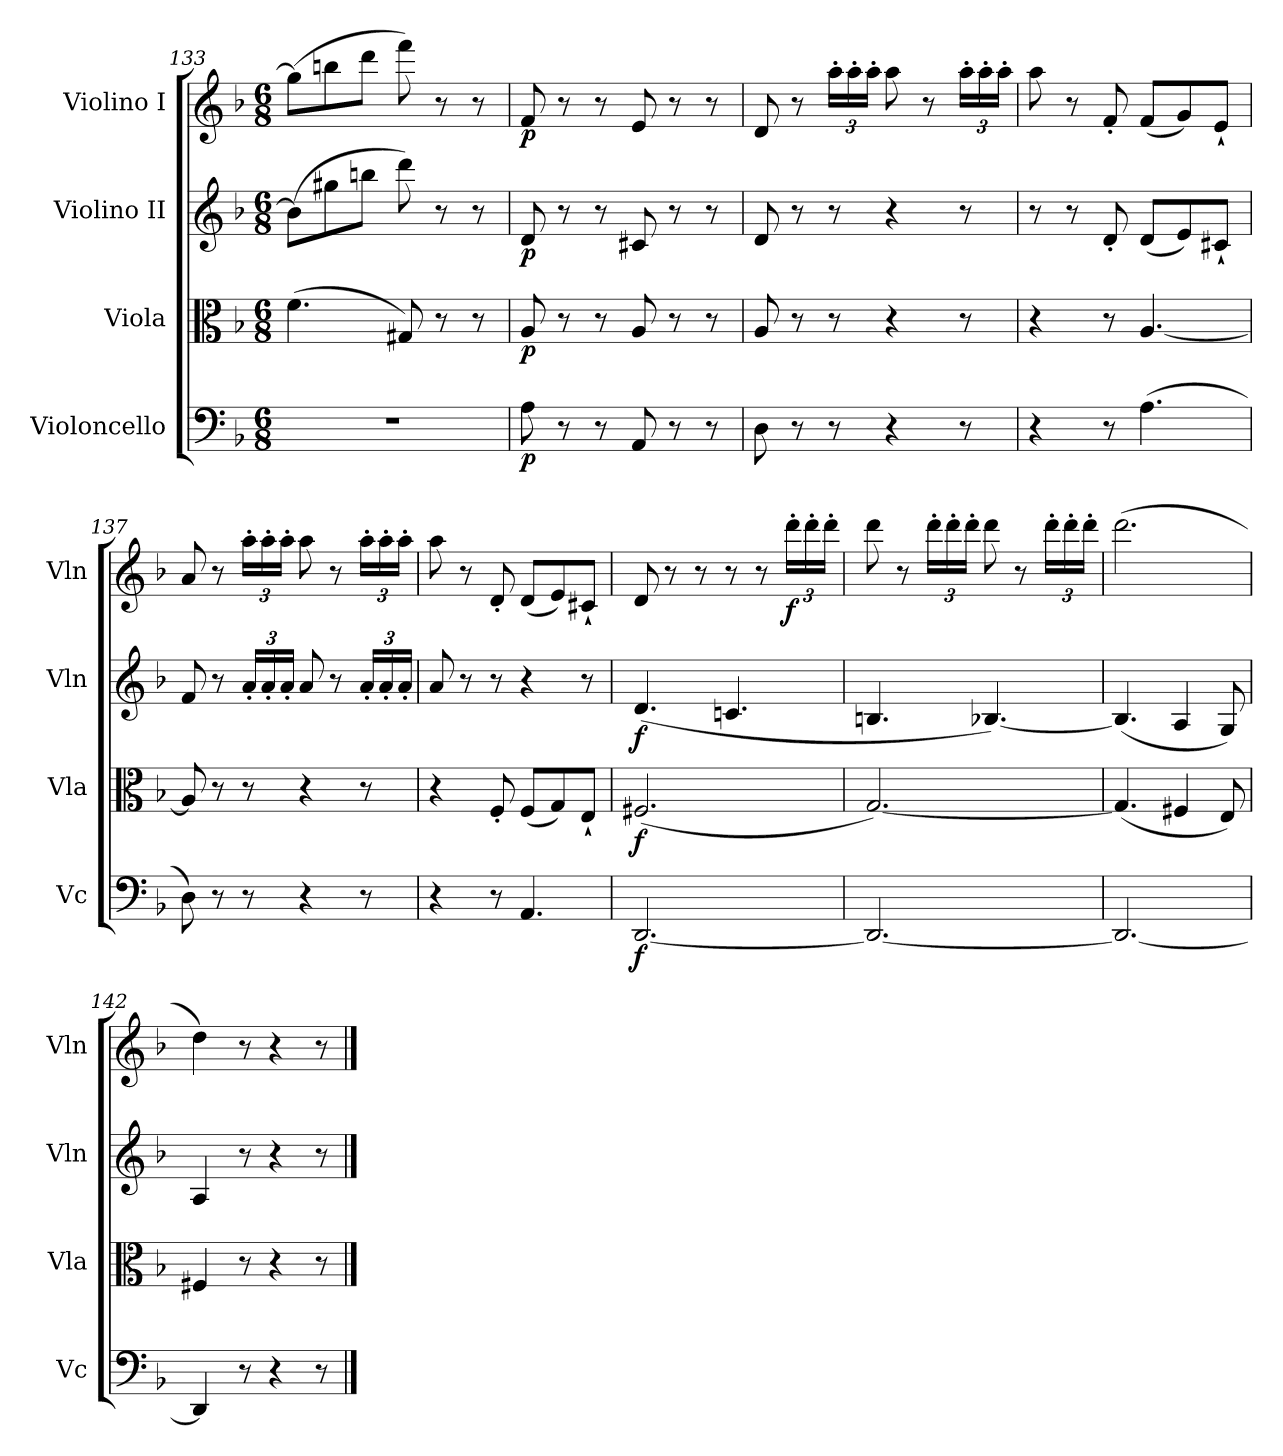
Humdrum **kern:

**kern	**dynam	**kern	**dynam	**kern	**dynam	**kern	**dynam
*part4	*part4	*part3	*part3	*part2	*part2	*part1	*part1
*staff4	*staff4	*staff3	*staff3	*staff2	*staff2	*staff1	*staff1
*I"Violoncello	*	*I"Viola	*	*I"Violino II	*	*I"Violino I	*
*I'Vc	*	*I'Vla	*	*I'Vln	*	*I'Vln	*
*clefF4	*	*clefC3	*	*clefG2	*	*clefG2	*
*k[b-]	*	*k[b-]	*	*k[b-]	*	*k[b-]	*
*M6/8	*	*M6/8	*	*M6/8	*	*M6/8	*
=133	=133	=133	=133	=133	=133	=133	=133
2.r	.	(>4.f\	.	(>8b\L]	.	(>8gg#\L]	.
.	.	.	.	8gg#X\	.	8bbn\	.
.	.	.	.	8bbn\J	.	8ddd\J	.
.	.	8G#X/)	.	8ddd\)	.	8fff\)	.
.	.	8r	.	8r	.	8r	.
.	.	8r	.	8r	.	8r	.
=134	=134	=134	=134	=134	=134	=134	=134
!	!LO:DY:b	!	!LO:DY:b	!	!LO:DY:b	!	!LO:DY:b
8A\	p	8A/	p	8d/	p	8f/	p
8r	.	8r	.	8r	.	8r	.
8r	.	8r	.	8r	.	8r	.
8AA/	.	8A/	.	8c#X/	.	8e/	.
8r	.	8r	.	8r	.	8r	.
8r	.	8r	.	8r	.	8r	.
=135	=135	=135	=135	=135	=135	=135	=135
8D\	.	8A/	.	8d/	.	8d/	.
8r	.	8r	.	8r	.	8r	.
*	*	*	*	*	*	*Xbrackettup	*
8r	.	8r	.	8r	.	24aa'\LL	.
.	.	.	.	.	.	24aa'\	.
.	.	.	.	.	.	24aa'\JJ	.
4r	.	4r	.	4r	.	8aa\	.
.	.	.	.	.	.	8r	.
8r	.	8r	.	8r	.	24aa'\LL	.
.	.	.	.	.	.	24aa'\	.
.	.	.	.	.	.	24aa'\JJ	.
=136	=136	=136	=136	=136	=136	=136	=136
4r	.	4r	.	8r	.	8aa\	.
.	.	.	.	8r	.	8r	.
8r	.	8r	.	8d'/	.	8f'/	.
(>4.A\	.	[4.A/	.	(<8d/L	.	(<8f/L	.
.	.	.	.	8e/)	.	8g/)	.
.	.	.	.	8c#X`/J	.	8e`/J	.
!!LO:LB:g=z
=137	=137	=137	=137	=137	=137	=137	=137
8D\)	.	8A/]	.	8f/	.	8a/	.
8r	.	8r	.	8r	.	8r	.
*	*	*	*	*Xbrackettup	*	*	*
8r	.	8r	.	24a'/LL	.	24aa'\LL	.
.	.	.	.	24a'/	.	24aa'\	.
.	.	.	.	24a'/JJ	.	24aa'\JJ	.
4r	.	4r	.	8a/	.	8aa\	.
.	.	.	.	8r	.	8r	.
8r	.	8r	.	24a'/LL	.	24aa'\LL	.
.	.	.	.	24a'/	.	24aa'\	.
.	.	.	.	24a'/JJ	.	24aa'\JJ	.
=138	=138	=138	=138	=138	=138	=138	=138
4r	.	4r	.	8a/	.	8aa\	.
.	.	.	.	8r	.	8r	.
8r	.	8F'/	.	8r	.	8d'/	.
4.AA/	.	(<8F/L	.	4r	.	(<8d/L	.
.	.	8G/)	.	.	.	8e/)	.
.	.	8E`/J	.	8r	.	8c#X`/J	.
=139	=139	=139	=139	=139	=139	=139	=139
!	!LO:DY:b	!	!LO:DY:b	!	!LO:DY:b	!	!
[2.DD/	f	(<2.F#X/	f	(<4.d/	f	8d/	.
.	.	.	.	.	.	8r	.
.	.	.	.	.	.	8r	.
.	.	.	.	4.cn/	.	8r	.
.	.	.	.	.	.	8r	.
!	!	!	!	!	!	!	!LO:DY:b
.	.	.	.	.	.	24ddd'\LL	f
.	.	.	.	.	.	24ddd'\	.
.	.	.	.	.	.	24ddd'\JJ	.
=140	=140	=140	=140	=140	=140	=140	=140
2.DD/_	.	[2.G/)	.	4.Bn/	.	8ddd\	.
.	.	.	.	.	.	8r	.
.	.	.	.	.	.	24ddd'\LL	.
.	.	.	.	.	.	24ddd'\	.
.	.	.	.	.	.	24ddd'\JJ	.
.	.	.	.	[4.B-X/)	.	8ddd\	.
.	.	.	.	.	.	8r	.
.	.	.	.	.	.	24ddd'\LL	.
.	.	.	.	.	.	24ddd'\	.
.	.	.	.	.	.	24ddd'\JJ	.
=141	=141	=141	=141	=141	=141	=141	=141
2.DD/_	.	(<4.G/]	.	(<4.B-/]	.	(>2.ddd\	.
.	.	4F#X/	.	4A/	.	.	.
.	.	8E/)	.	8G/)	.	.	.
=142	=142	=142	=142	=142	=142	=142	=142
4DD/]	.	4F#X/	.	4A/	.	4dd\)	.
8r	.	8r	.	8r	.	8r	.
4r	.	4r	.	4r	.	4r	.
8r	.	8r	.	8r	.	8r	.
==	==	==	==	==	==	==	==
*-	*-	*-	*-	*-	*-	*-	*-
